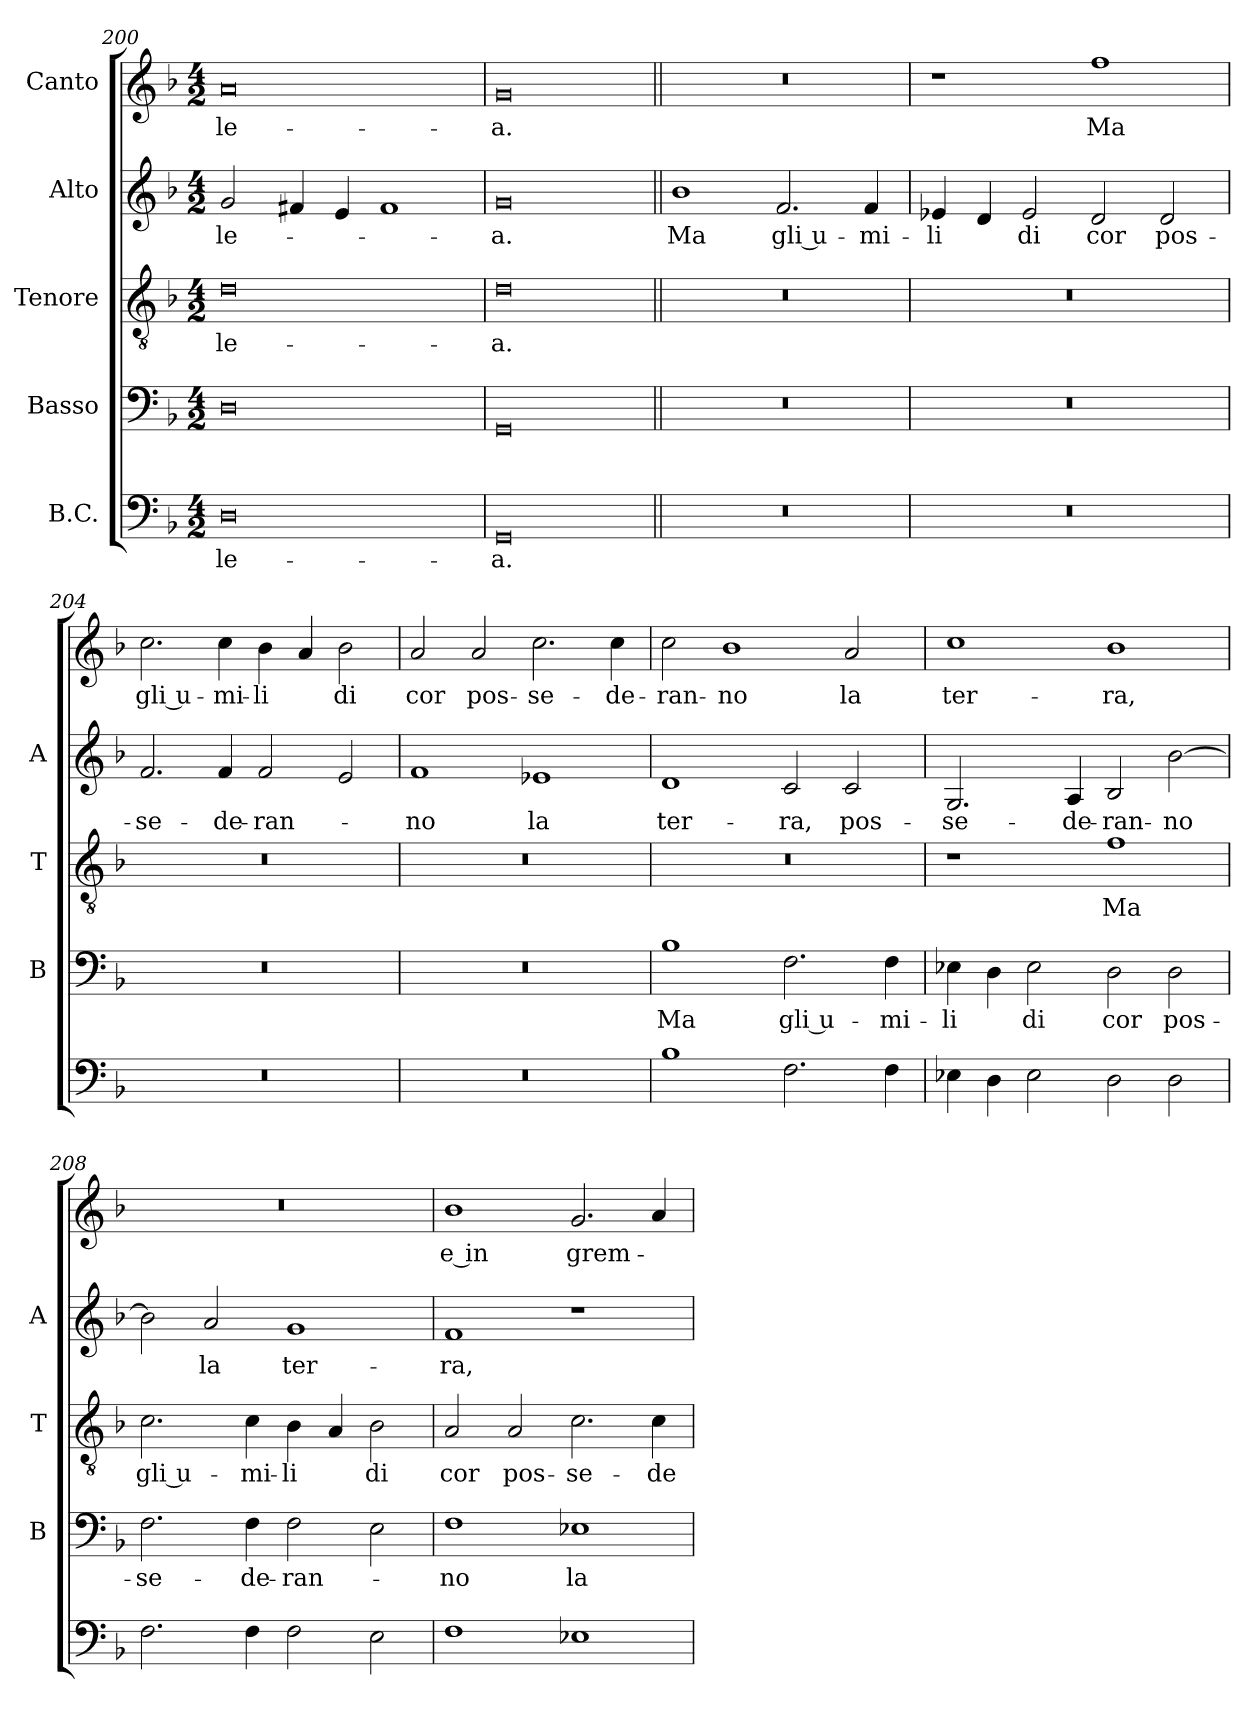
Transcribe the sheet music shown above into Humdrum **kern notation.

**kern	**text	**kern	**text	**kern	**text	**kern	**text	**kern	**text
*part5	*part5	*part4	*part4	*part3	*part3	*part2	*part2	*part1	*part1
*staff5	*staff5	*staff4	*staff4	*staff3	*staff3	*staff2	*staff2	*staff1	*staff1
*I"B.C.	*	*I"Basso	*	*I"Tenore	*	*I"Alto	*	*I"Canto	*
*	*	*I'B	*	*I'T	*	*I'A	*	*	*
*clefF4	*	*clefF4	*	*clefGv2	*	*clefG2	*	*clefG2	*
*k[b-]	*	*k[b-]	*	*k[b-]	*	*k[b-]	*	*k[b-]	*
*F:	*	*F:	*	*F:	*	*F:	*	*F:	*
*M4/2	*	*M4/2	*	*M4/2	*	*M4/2	*	*M4/2	*
=200	=200	=200	=200	=200	=200	=200	=200	=200	=200
!	!LO:LY:b	!	!	!	!LO:LY:b	!	!LO:LY:b	!	!LO:LY:b
0D	-le-	0D	.	0d	-le-	2g/	-le-	0a	-le-
.	.	.	.	.	.	4f#X/	.	.	.
.	.	.	.	.	.	4e/	.	.	.
.	.	.	.	.	.	1f#	.	.	.
=201	=201	=201	=201	=201	=201	=201	=201	=201	=201
!	!LO:LY:b	!	!	!	!LO:LY:b	!	!LO:LY:b	!	!LO:LY:b
0GG	-a.	0GG	.	0d	-a.	0g	-a.	0g	-a.
!!LO:PB:g=z
=202||	=202||	=202||	=202||	=202||	=202||	=202||	=202||	=202||	=202||
!	!	!	!	!	!	!	!LO:LY:b	!	!
0r	.	0r	.	0r	.	1b-	Ma	0r	.
!	!	!	!	!	!	!	!LO:LY:b	!	!
.	.	.	.	.	.	2.f/	gli u-	.	.
!	!	!	!	!	!	!	!LO:LY:b	!	!
.	.	.	.	.	.	4f/	-mi-	.	.
=203	=203	=203	=203	=203	=203	=203	=203	=203	=203
!	!	!	!	!	!	!	!LO:LY:b	!	!
0r	.	0r	.	0r	.	4e-X/	-li	1r	.
.	.	.	.	.	.	4d/	.	.	.
!	!	!	!	!	!	!	!LO:LY:b	!	!
.	.	.	.	.	.	2e-/	di	.	.
!	!	!	!	!	!	!	!LO:LY:b	!	!LO:LY:b
.	.	.	.	.	.	2d/	cor	1ff	Ma
!	!	!	!	!	!	!	!LO:LY:b	!	!
.	.	.	.	.	.	2d/	pos-	.	.
=204	=204	=204	=204	=204	=204	=204	=204	=204	=204
!	!	!	!	!	!	!	!LO:LY:b	!	!LO:LY:b
0r	.	0r	.	0r	.	2.f/	-se-	2.cc\	gli u-
!	!	!	!	!	!	!	!LO:LY:b	!	!LO:LY:b
.	.	.	.	.	.	4f/	-de-	4cc\	-mi-
!	!	!	!	!	!	!	!LO:LY:b	!	!LO:LY:b
.	.	.	.	.	.	2f/	-ran-	4b-\	-li
.	.	.	.	.	.	.	.	4a/	.
!	!	!	!	!	!	!	!	!	!LO:LY:b
.	.	.	.	.	.	2e/	.	2b-\	di
=205	=205	=205	=205	=205	=205	=205	=205	=205	=205
!	!	!	!	!	!	!	!LO:LY:b	!	!LO:LY:b
0r	.	0r	.	0r	.	1f	-no	2a/	cor
!	!	!	!	!	!	!	!	!	!LO:LY:b
.	.	.	.	.	.	.	.	2a/	pos-
!	!	!	!	!	!	!	!LO:LY:b	!	!LO:LY:b
.	.	.	.	.	.	1e-X	la	2.cc\	-se-
!	!	!	!	!	!	!	!	!	!LO:LY:b
.	.	.	.	.	.	.	.	4cc\	-de-
=206	=206	=206	=206	=206	=206	=206	=206	=206	=206
!	!	!	!LO:LY:b	!	!	!	!LO:LY:b	!	!LO:LY:b
1B-	.	1B-	Ma	0r	.	1d	ter-	2cc\	-ran-
!	!	!	!	!	!	!	!	!	!LO:LY:b
.	.	.	.	.	.	.	.	1b-	-no
!	!	!	!LO:LY:b	!	!	!	!LO:LY:b	!	!
2.F\	.	2.F\	gli u-	.	.	2c/	-ra,	.	.
!	!	!	!	!	!	!	!LO:LY:b	!	!LO:LY:b
.	.	.	.	.	.	2c/	pos-	2a/	la
!	!	!	!LO:LY:b	!	!	!	!	!	!
4F\	.	4F\	-mi-	.	.	.	.	.	.
!!LO:LB:g=z
=207	=207	=207	=207	=207	=207	=207	=207	=207	=207
!	!	!	!LO:LY:b	!	!	!	!LO:LY:b	!	!LO:LY:b
4E-X\	.	4E-X\	-li	1r	.	2.G/	-se-	1cc	ter-
4D\	.	4D\	.	.	.	.	.	.	.
!	!	!	!LO:LY:b	!	!	!	!	!	!
2E-\	.	2E-\	di	.	.	.	.	.	.
!	!	!	!	!	!	!	!LO:LY:b	!	!
.	.	.	.	.	.	4A/	-de-	.	.
!	!	!	!LO:LY:b	!	!LO:LY:b	!	!LO:LY:b	!	!LO:LY:b
2D\	.	2D\	cor	1f	Ma	2B-/	-ran-	1b-	-ra,
!	!	!	!LO:LY:b	!	!	!	!LO:LY:b	!	!
2D\	.	2D\	pos-	.	.	[2b-\	-no	.	.
=208	=208	=208	=208	=208	=208	=208	=208	=208	=208
!	!	!	!LO:LY:b	!	!LO:LY:b	!	!	!	!
2.F\	.	2.F\	-se-	2.c\	gli u-	2b-\]	.	0r	.
!	!	!	!	!	!	!	!LO:LY:b	!	!
.	.	.	.	.	.	2a/	la	.	.
!	!	!	!LO:LY:b	!	!LO:LY:b	!	!	!	!
4F\	.	4F\	-de-	4c\	-mi-	.	.	.	.
!	!	!	!LO:LY:b	!	!LO:LY:b	!	!LO:LY:b	!	!
2F\	.	2F\	-ran-	4B-\	-li	1g	ter-	.	.
.	.	.	.	4A/	.	.	.	.	.
!	!	!	!	!	!LO:LY:b	!	!	!	!
2E\	.	2E\	.	2B-\	di	.	.	.	.
=209	=209	=209	=209	=209	=209	=209	=209	=209	=209
!	!	!	!LO:LY:b	!	!LO:LY:b	!	!LO:LY:b	!	!LO:LY:b
1F	.	1F	-no	2A/	cor	1f	-ra,	1b-	e in
!	!	!	!	!	!LO:LY:b	!	!	!	!
.	.	.	.	2A/	pos-	.	.	.	.
!	!	!	!LO:LY:b	!	!LO:LY:b	!	!	!	!LO:LY:b
1E-X	.	1E-X	la	2.c\	-se-	1r	.	2.g/	grem-
!	!	!	!	!	!LO:LY:b	!	!	!	!
.	.	.	.	4c\	-de-	.	.	4a/	.
=	=	=	=	=	=	=	=	=	=
*-	*-	*-	*-	*-	*-	*-	*-	*-	*-
